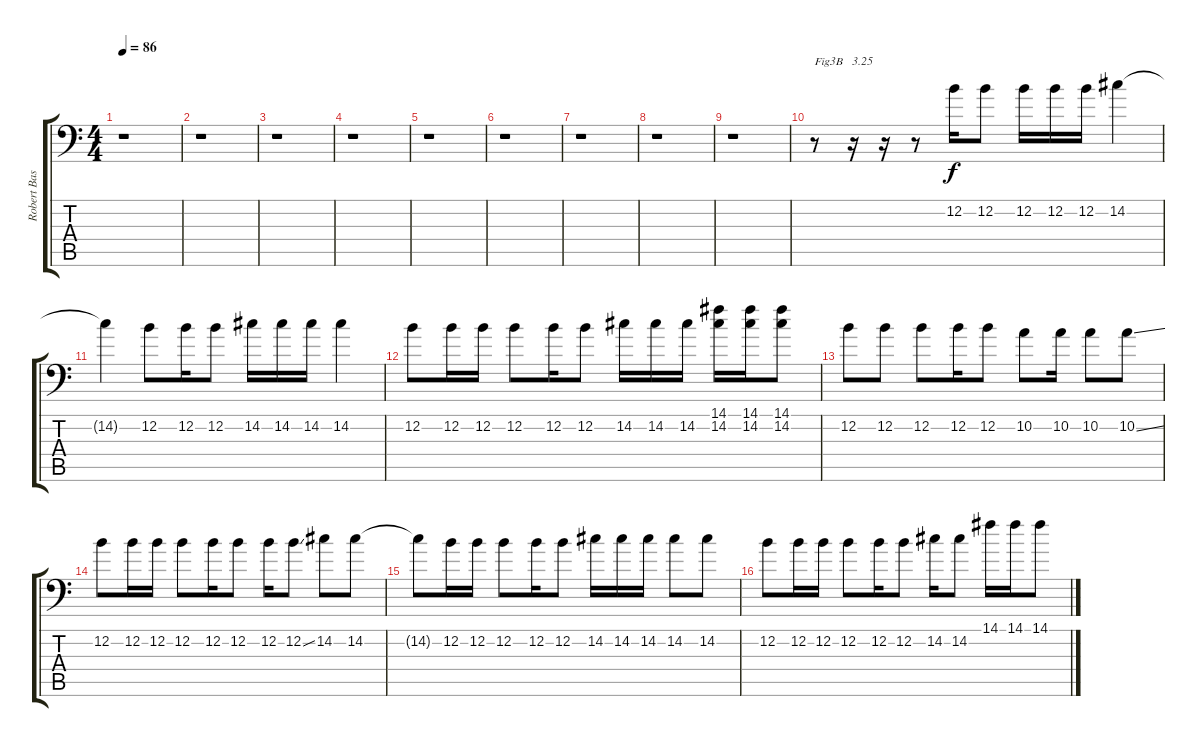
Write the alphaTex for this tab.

\track ("Robert BasseVI" "Robert Bas") {instrument electricbasspick}
\staff {score tabs}
\tuning (E3 B2 G2 D2 A1 E1) {hide}
\ts (4 4)
\tempo 86
\clef f4
\ks c
r.1{dy f} |
r.1 |
r.1 |
r.1 |
r.1 |
r.1 |
r.1 |
r.1 |
r.1 |
r.8{txt "Fig3B   3.25"} r.16 r.16 r.8 12.2.16 12.2.8 12.2.16 12.2.16 12.2.16 14.2.4 |
14.2{t}.4 12.2.8 12.2.16 12.2.8 14.2.16 14.2.16 14.2.16 14.2.4 |
12.2.8 12.2.16 12.2.16 12.2.8 12.2.16 12.2.8 14.2.16 14.2.16 14.2.16 (14.1 14.2).16 (14.1 14.2).16 (14.1 14.2).8 |
12.2.8 12.2.8 12.2.8 12.2.16 12.2.8 10.2.8 10.2.16 10.2.8 10.2{ss}.8 |
12.2.8 12.2.16 12.2.16 12.2.8 12.2.16 12.2.8 12.2.16 12.2{ss}.8 14.2.8 14.2.8 |
14.2{t}.8 12.2.16 12.2.16 12.2.8 12.2.16 12.2.8 14.2.16 14.2.16 14.2.16 14.2.8 14.2.8 |
12.2.8 12.2.16 12.2.16 12.2.8 12.2.16 12.2.8 14.2.16 14.2.8 14.1.16 14.1.16 14.1.8
